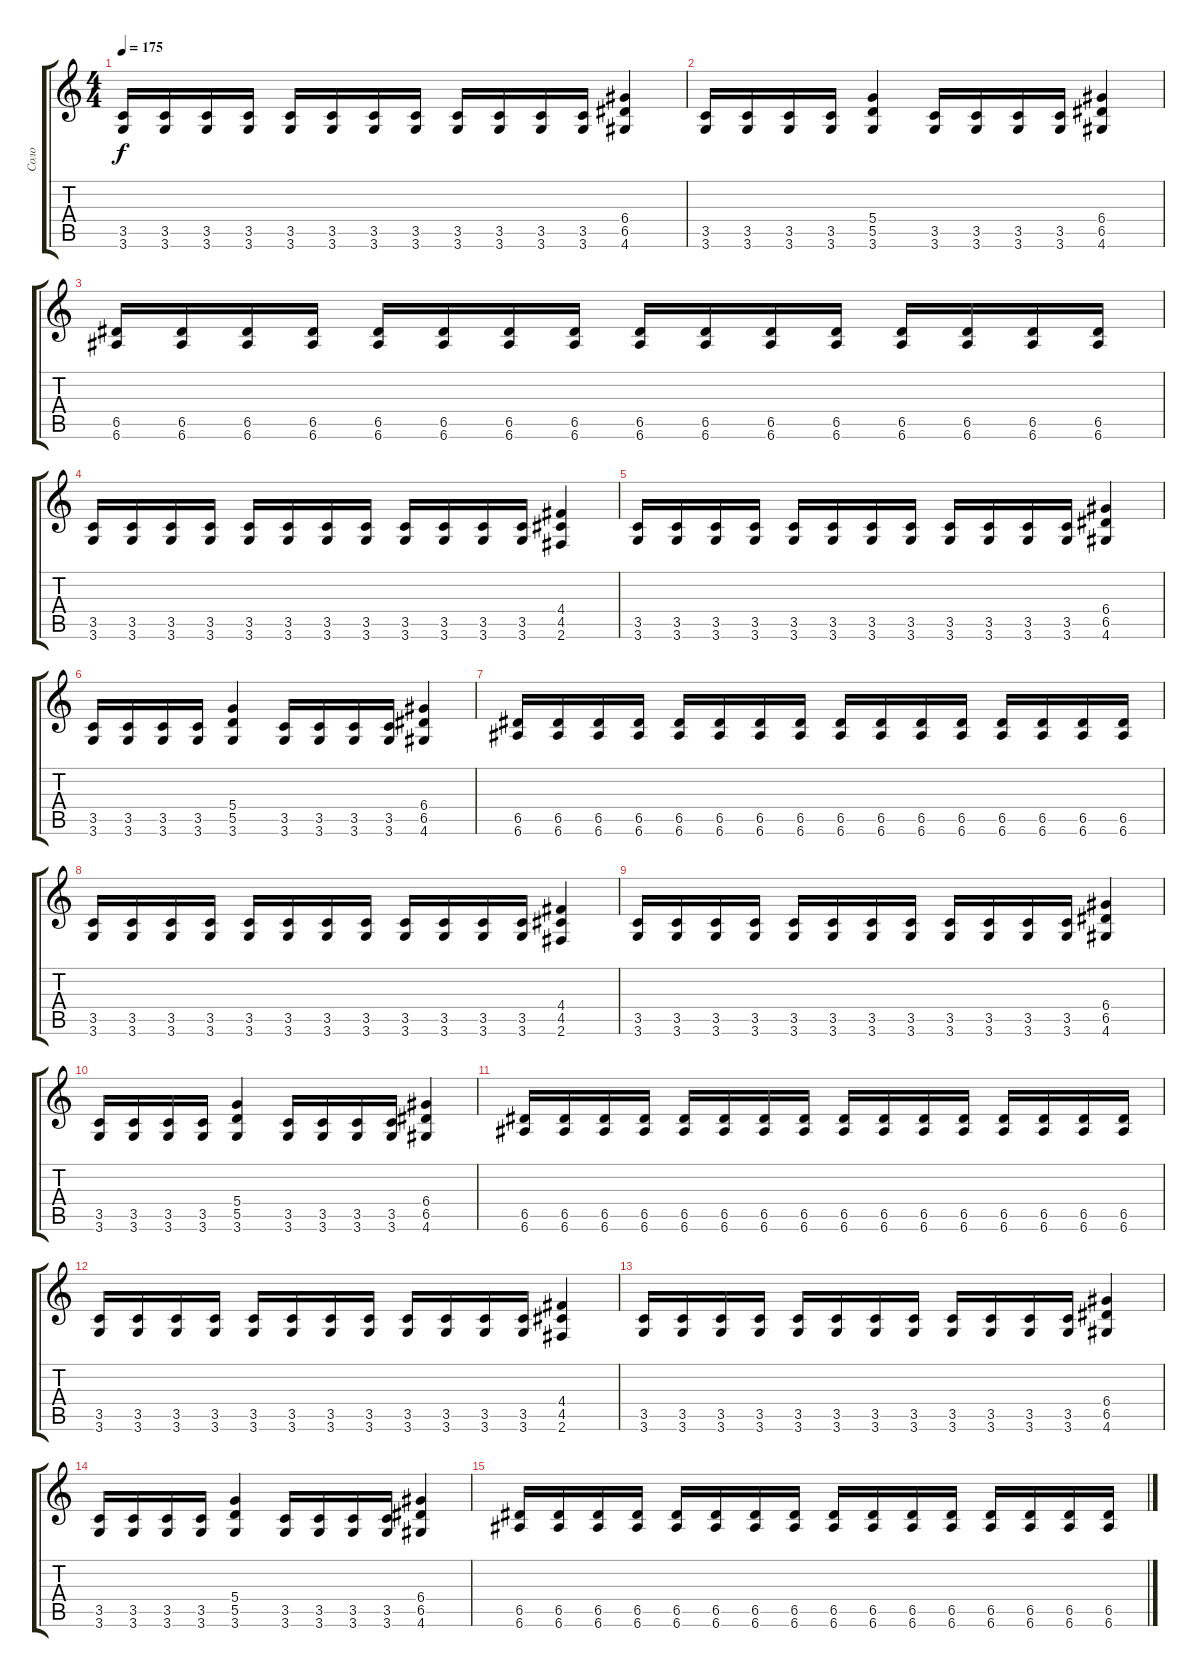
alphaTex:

\track ("Соло" "Соло") {instrument distortionguitar}
\staff {score tabs}
\tuning (E4 B3 G3 D3 A2 E2) {hide}
\ts (4 4)
\tempo 175
\clef g2
\ks c
(3.5 3.6).16{dy f} (3.5 3.6).16 (3.5 3.6).16 (3.5 3.6).16 (3.5 3.6).16 (3.5 3.6).16 (3.5 3.6).16 (3.5 3.6).16 (3.5 3.6).16 (3.5 3.6).16 (3.5 3.6).16 (3.5 3.6).16 (6.4 6.5 4.6).4 |
(3.5 3.6).16 (3.5 3.6).16 (3.5 3.6).16 (3.5 3.6).16 (5.4 5.5 3.6).4 (3.5 3.6).16 (3.5 3.6).16 (3.5 3.6).16 (3.5 3.6).16 (6.4 6.5 4.6).4 |
(6.5 6.6).16 (6.5 6.6).16 (6.5 6.6).16 (6.5 6.6).16 (6.5 6.6).16 (6.5 6.6).16 (6.5 6.6).16 (6.5 6.6).16 (6.5 6.6).16 (6.5 6.6).16 (6.5 6.6).16 (6.5 6.6).16 (6.5 6.6).16 (6.5 6.6).16 (6.5 6.6).16 (6.5 6.6).16 |
(3.5 3.6).16 (3.5 3.6).16 (3.5 3.6).16 (3.5 3.6).16 (3.5 3.6).16 (3.5 3.6).16 (3.5 3.6).16 (3.5 3.6).16 (3.5 3.6).16 (3.5 3.6).16 (3.5 3.6).16 (3.5 3.6).16 (4.4 4.5 2.6).4 |
(3.5 3.6).16 (3.5 3.6).16 (3.5 3.6).16 (3.5 3.6).16 (3.5 3.6).16 (3.5 3.6).16 (3.5 3.6).16 (3.5 3.6).16 (3.5 3.6).16 (3.5 3.6).16 (3.5 3.6).16 (3.5 3.6).16 (6.4 6.5 4.6).4 |
(3.5 3.6).16 (3.5 3.6).16 (3.5 3.6).16 (3.5 3.6).16 (5.4 5.5 3.6).4 (3.5 3.6).16 (3.5 3.6).16 (3.5 3.6).16 (3.5 3.6).16 (6.4 6.5 4.6).4 |
(6.5 6.6).16 (6.5 6.6).16 (6.5 6.6).16 (6.5 6.6).16 (6.5 6.6).16 (6.5 6.6).16 (6.5 6.6).16 (6.5 6.6).16 (6.5 6.6).16 (6.5 6.6).16 (6.5 6.6).16 (6.5 6.6).16 (6.5 6.6).16 (6.5 6.6).16 (6.5 6.6).16 (6.5 6.6).16 |
(3.5 3.6).16 (3.5 3.6).16 (3.5 3.6).16 (3.5 3.6).16 (3.5 3.6).16 (3.5 3.6).16 (3.5 3.6).16 (3.5 3.6).16 (3.5 3.6).16 (3.5 3.6).16 (3.5 3.6).16 (3.5 3.6).16 (4.4 4.5 2.6).4 |
(3.5 3.6).16 (3.5 3.6).16 (3.5 3.6).16 (3.5 3.6).16 (3.5 3.6).16 (3.5 3.6).16 (3.5 3.6).16 (3.5 3.6).16 (3.5 3.6).16 (3.5 3.6).16 (3.5 3.6).16 (3.5 3.6).16 (6.4 6.5 4.6).4 |
(3.5 3.6).16 (3.5 3.6).16 (3.5 3.6).16 (3.5 3.6).16 (5.4 5.5 3.6).4 (3.5 3.6).16 (3.5 3.6).16 (3.5 3.6).16 (3.5 3.6).16 (6.4 6.5 4.6).4 |
(6.5 6.6).16 (6.5 6.6).16 (6.5 6.6).16 (6.5 6.6).16 (6.5 6.6).16 (6.5 6.6).16 (6.5 6.6).16 (6.5 6.6).16 (6.5 6.6).16 (6.5 6.6).16 (6.5 6.6).16 (6.5 6.6).16 (6.5 6.6).16 (6.5 6.6).16 (6.5 6.6).16 (6.5 6.6).16 |
(3.5 3.6).16 (3.5 3.6).16 (3.5 3.6).16 (3.5 3.6).16 (3.5 3.6).16 (3.5 3.6).16 (3.5 3.6).16 (3.5 3.6).16 (3.5 3.6).16 (3.5 3.6).16 (3.5 3.6).16 (3.5 3.6).16 (4.4 4.5 2.6).4 |
(3.5 3.6).16 (3.5 3.6).16 (3.5 3.6).16 (3.5 3.6).16 (3.5 3.6).16 (3.5 3.6).16 (3.5 3.6).16 (3.5 3.6).16 (3.5 3.6).16 (3.5 3.6).16 (3.5 3.6).16 (3.5 3.6).16 (6.4 6.5 4.6).4 |
(3.5 3.6).16 (3.5 3.6).16 (3.5 3.6).16 (3.5 3.6).16 (5.4 5.5 3.6).4 (3.5 3.6).16 (3.5 3.6).16 (3.5 3.6).16 (3.5 3.6).16 (6.4 6.5 4.6).4 |
(6.5 6.6).16 (6.5 6.6).16 (6.5 6.6).16 (6.5 6.6).16 (6.5 6.6).16 (6.5 6.6).16 (6.5 6.6).16 (6.5 6.6).16 (6.5 6.6).16 (6.5 6.6).16 (6.5 6.6).16 (6.5 6.6).16 (6.5 6.6).16 (6.5 6.6).16 (6.5 6.6).16 (6.5 6.6).16
